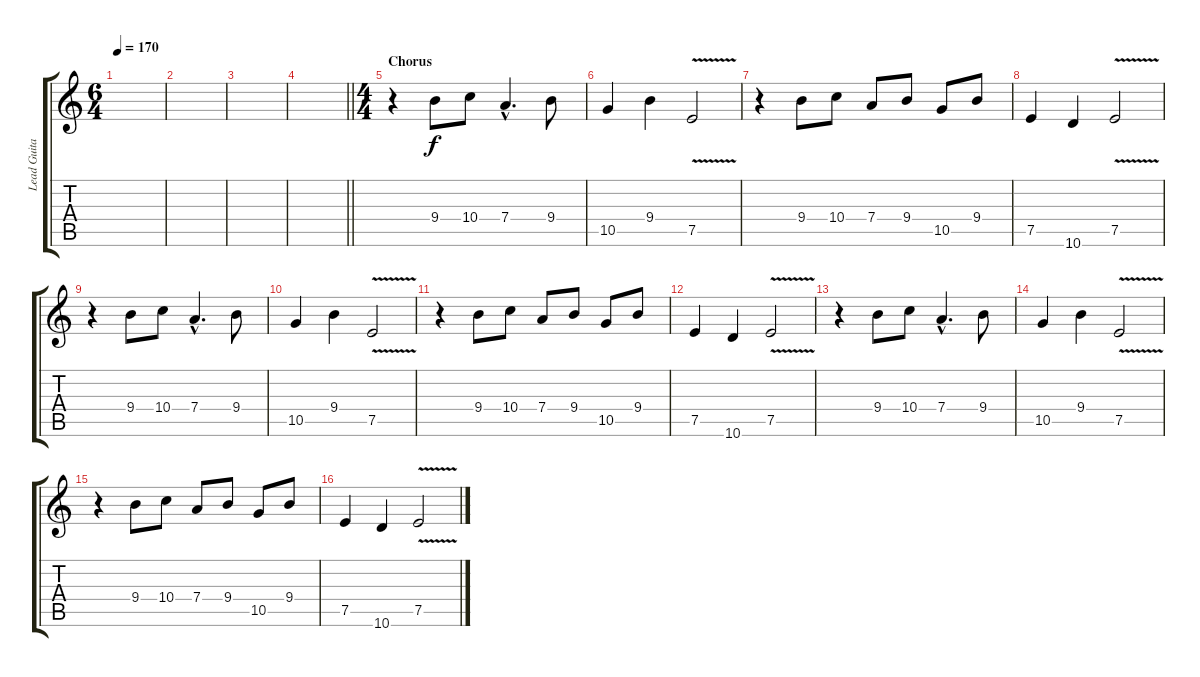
\track ("Lead Guitar" "Lead Guita") {instrument distortionguitar}
\staff {score tabs}
\tuning (E4 B3 G3 D3 A2 E2) {hide}
\ts (6 4)
\tempo 170
\clef g2
\ks c
|
|
|
\barLineRight lightlight
|
\ts (4 4)
\section ("" "Chorus")
r.4 9.4.8 10.4.8 7.4{hac}.4{d} 9.4.8 |
10.5.4 9.4.4 7.5{v}.2 |
r.4 9.4.8 10.4.8 7.4.8 9.4.8 10.5.8 9.4.8 |
7.5.4 10.6.4 7.5{v}.2 |
r.4 9.4.8 10.4.8 7.4{hac}.4{d} 9.4.8 |
10.5.4 9.4.4 7.5{v}.2 |
r.4 9.4.8 10.4.8 7.4.8 9.4.8 10.5.8 9.4.8 |
7.5.4 10.6.4 7.5{v}.2 |
r.4 9.4.8 10.4.8 7.4{hac}.4{d} 9.4.8 |
10.5.4 9.4.4 7.5{v}.2 |
r.4 9.4.8 10.4.8 7.4.8 9.4.8 10.5.8 9.4.8 |
7.5.4 10.6.4 7.5{v}.2
